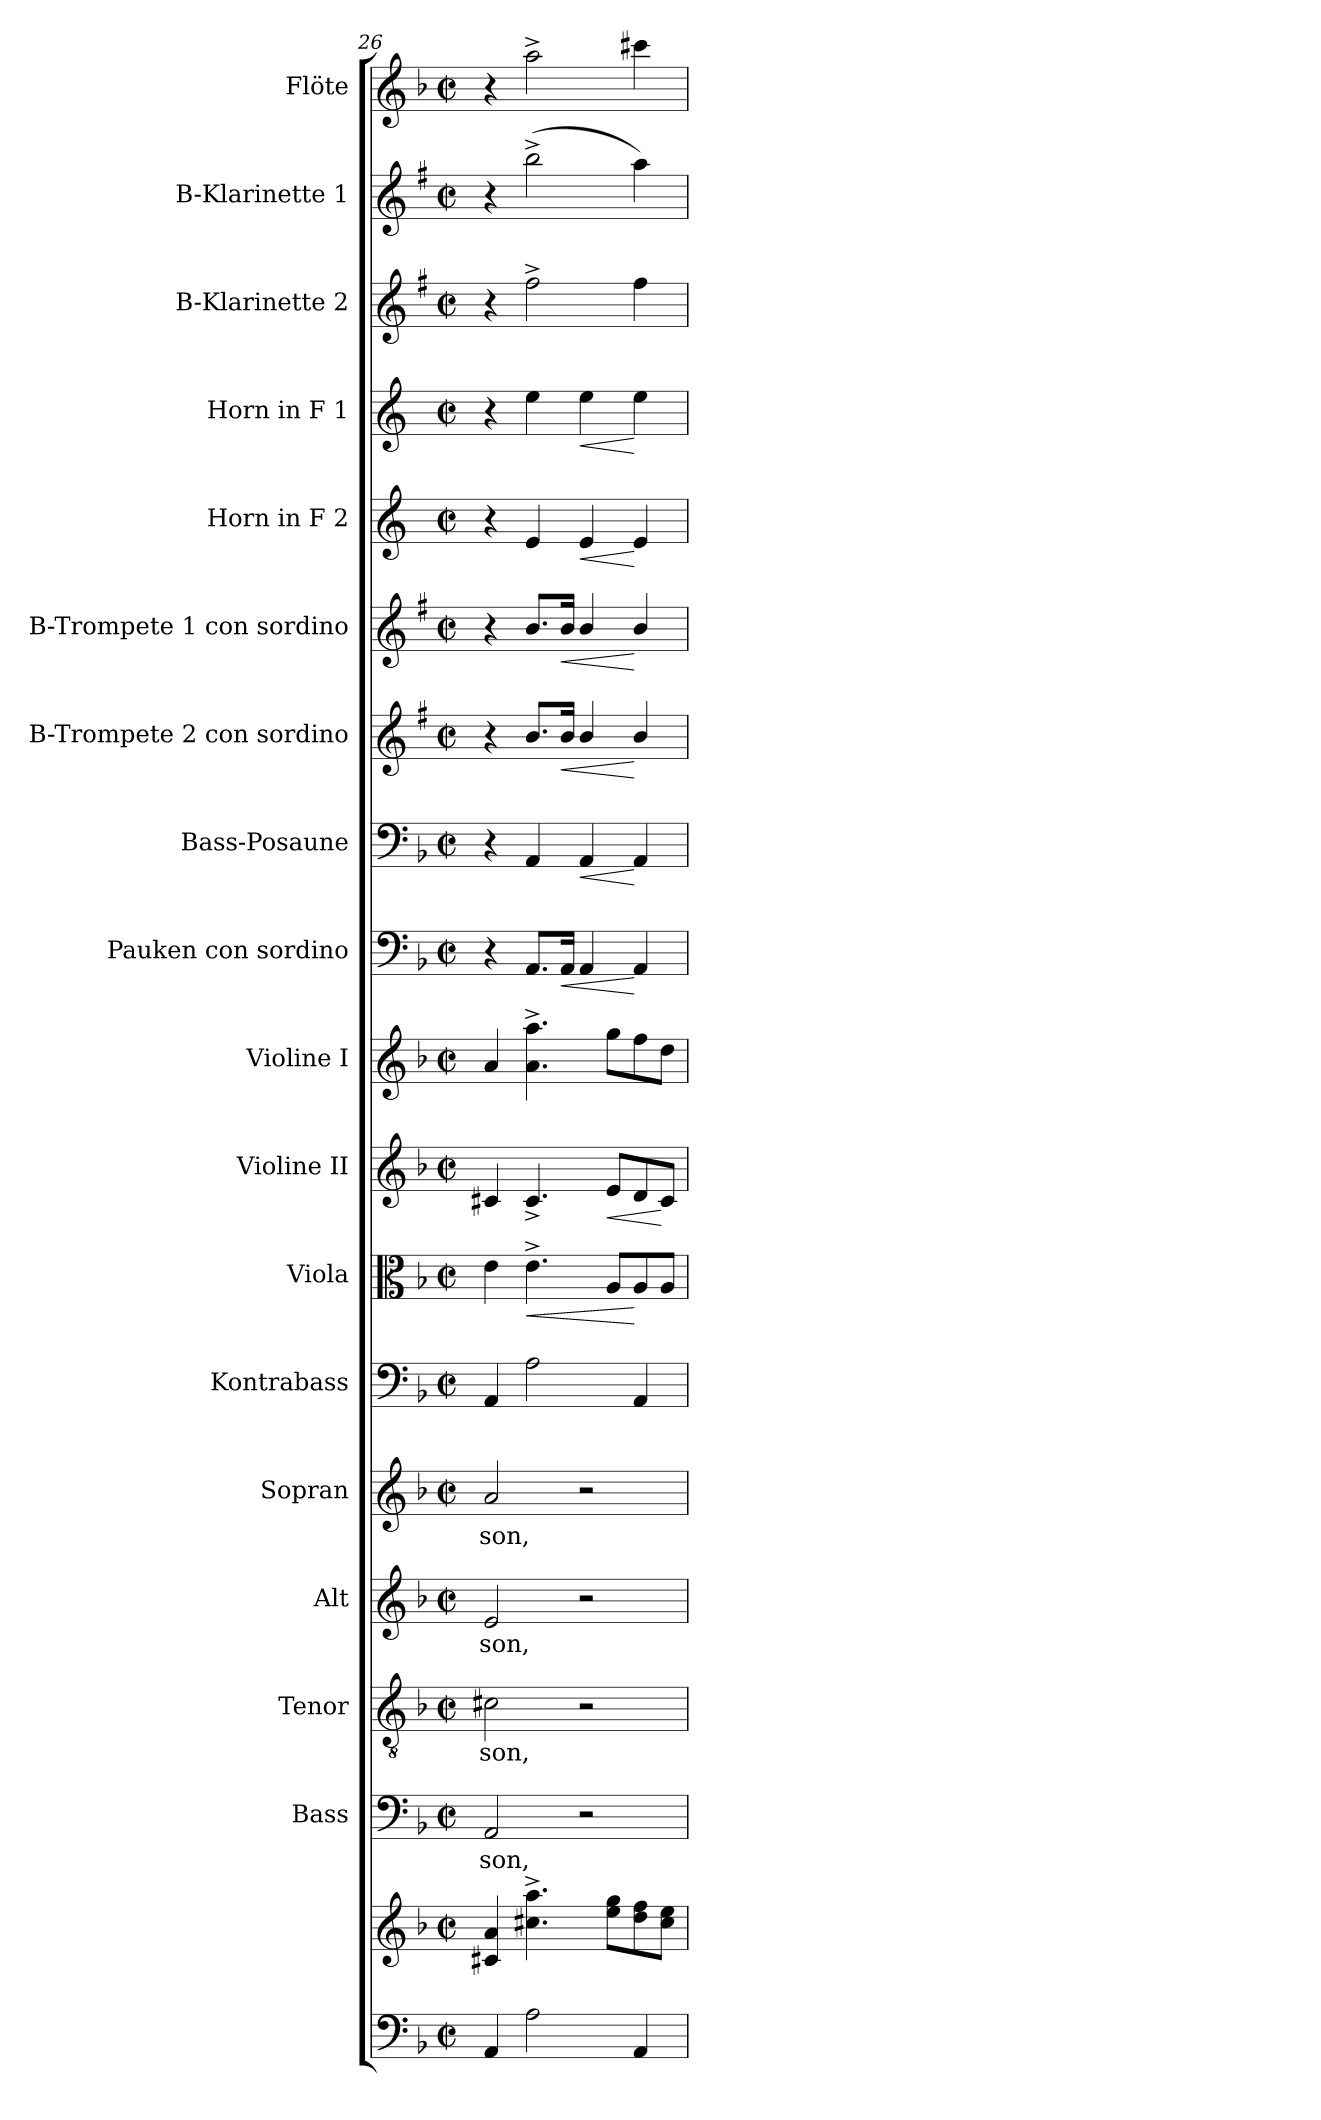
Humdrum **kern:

**kern	**kern	**kern	**text	**kern	**text	**kern	**text	**kern	**text	**kern	**kern	**dynam	**kern	**dynam	**kern	**kern	**dynam	**kern	**dynam	**kern	**dynam	**kern	**dynam	**kern	**dynam	**kern	**dynam	**kern	**kern	**kern
*part18	*part18	*part17	*part17	*part16	*part16	*part15	*part15	*part14	*part14	*part13	*part12	*part12	*part11	*part11	*part10	*part9	*part9	*part8	*part8	*part7	*part7	*part6	*part6	*part5	*part5	*part4	*part4	*part3	*part2	*part1
*staff19	*staff18	*staff17	*staff17	*staff16	*staff16	*staff15	*staff15	*staff14	*staff14	*staff13	*staff12	*staff12	*staff11	*staff11	*staff10	*staff9	*staff9	*staff8	*staff8	*staff7	*staff7	*staff6	*staff6	*staff5	*staff5	*staff4	*staff4	*staff3	*staff2	*staff1
*	*	*I"Bass	*	*I"Tenor	*	*I"Alt	*	*I"Sopran	*	*I"Kontrabass	*I"Viola	*	*I"Violine II	*	*I"Violine I	*I"Pauken con sordino	*	*I"Bass-Posaune	*	*I"B-Trompete 2 con sordino	*	*I"B-Trompete 1 con sordino	*	*I"Horn in F 2	*	*I"Horn in F 1	*	*I"B-Klarinette 2	*I"B-Klarinette 1	*I"Flöte
*	*	*I'B.	*	*I'T.	*	*I'A.	*	*I'S.	*	*I'Kb.	*I'Vla.	*	*I'Vl. II	*	*I'Vl. I	*I'Pk.	*	*I'B. Pos.	*	*I'B Trp. 2	*	*I'B Trp. 1	*	*	*	*	*	*I'B Kl. 2	*I'B Kl. 1	*I'Fl.
*clefF4	*clefG2	*clefF4	*	*clefGv2	*	*clefG2	*	*clefG2	*	*clefF4	*clefC3	*	*clefG2	*	*clefG2	*clefF4	*	*clefF4	*	*clefG2	*	*clefG2	*	*clefG2	*	*clefG2	*	*clefG2	*clefG2	*clefG2
*	*	*	*	*	*	*	*	*	*	*ITrd7c12	*	*	*	*	*	*	*	*	*	*ITrd1c2	*	*ITrd1c2	*	*ITrd4c7	*	*ITrd4c7	*	*ITrd1c2	*ITrd1c2	*
*k[b-]	*k[b-]	*k[b-]	*	*k[b-]	*	*k[b-]	*	*k[b-]	*	*k[b-]	*k[b-]	*	*k[b-]	*	*k[b-]	*k[b-]	*	*k[b-]	*	*k[b-]	*	*k[b-]	*	*k[b-]	*	*k[b-]	*	*k[b-]	*k[b-]	*k[b-]
*F:	*F:	*F:	*	*F:	*	*F:	*	*F:	*	*F:	*F:	*	*F:	*	*F:	*F:	*	*F:	*	*F:	*	*F:	*	*F:	*	*F:	*	*F:	*F:	*F:
*M2/2	*M2/2	*M2/2	*	*M2/2	*	*M2/2	*	*M2/2	*	*M2/2	*M2/2	*	*M2/2	*	*M2/2	*M2/2	*	*M2/2	*	*M2/2	*	*M2/2	*	*M2/2	*	*M2/2	*	*M2/2	*M2/2	*M2/2
*met(c|)	*met(c|)	*met(c|)	*	*met(c|)	*	*met(c|)	*	*met(c|)	*	*met(c|)	*met(c|)	*	*met(c|)	*	*met(c|)	*met(c|)	*	*met(c|)	*	*met(c|)	*	*met(c|)	*	*met(c|)	*	*met(c|)	*	*met(c|)	*met(c|)	*met(c|)
=26	=26	=26	=26	=26	=26	=26	=26	=26	=26	=26	=26	=26	=26	=26	=26	=26	=26	=26	=26	=26	=26	=26	=26	=26	=26	=26	=26	=26	=26	=26
!	!	!	!LO:LY:b	!	!LO:LY:b	!	!LO:LY:b	!	!LO:LY:b	!	!	!	!	!	!	!	!	!	!	!	!	!	!	!	!	!	!	!	!	!
4AA/	4c#X/ 4a/	2AA/	-son,	2c#X\	-son,	2e/	-son,	2a/	-son,	4AAA/	4e\	.	4c#X/	.	4a/	4r	.	4r	.	4r	.	4r	.	4r	.	4r	.	4r	4r	4r
!	!	!	!	!	!	!	!	!	!	!	!	!LO:HP:b	!	!	!	!	!	!	!	!	!	!	!	!	!	!	!	!	!	!
2A\	4.cc#X\^> 4.aa\^>	.	.	.	.	.	.	.	.	2AA\	4.e^>\	<	4.c#^</	.	4.a\^> 4.aa\^>	8.AA/L	.	4AA/	.	8.a/L	.	8.a/L	.	4A/	.	4a\	.	2ee^>\	(>2aa^>\	2aa^>\
!	!	!	!	!	!	!	!	!	!	!	!	!	!	!	!	!	!LO:HP:b	!	!	!	!LO:HP:b	!	!LO:HP:b	!	!	!	!	!	!	!
.	.	.	.	.	.	.	.	.	.	.	.	.	.	.	.	16AA/Jk	<	.	.	16a/Jk	<	16a/Jk	<	.	.	.	.	.	.	.
!	!	!	!	!	!	!	!	!	!	!	!	!	!	!	!	!	!	!	!LO:HP:b	!	!	!	!	!	!LO:HP:b	!	!LO:HP:b	!	!	!
.	.	2r	.	2r	.	2r	.	2r	.	.	.	.	.	.	.	4AA/	.	4AA/	<	4a/	.	4a/	.	4A/	<	4a\	<	.	.	.
!	!	!	!	!	!	!	!	!	!	!	!	!	!	!LO:HP:b	!	!	!	!	!	!	!	!	!	!	!	!	!	!	!	!
.	8ee\ 8gg\L	.	.	.	.	.	.	.	.	.	8A/L	.	8e/L	<	8gg\L	.	.	.	.	.	.	.	.	.	.	.	.	.	.	.
4AA/	8dd\ 8ff\	.	.	.	.	.	.	.	.	4AAA/	8A/	[	8d/	.	8ff\	4AA/	[	4AA/	[	4a/	[	4a/	[	4A/	[	4a\	[	4ee\	4gg\)	4ccc#X\
.	8cc#\ 8ee\J	.	.	.	.	.	.	.	.	.	8A/J	.	8c#/J	[	8dd\J	.	.	.	.	.	.	.	.	.	.	.	.	.	.	.
=	=	=	=	=	=	=	=	=	=	=	=	=	=	=	=	=	=	=	=	=	=	=	=	=	=	=	=	=	=	=
*-	*-	*-	*-	*-	*-	*-	*-	*-	*-	*-	*-	*-	*-	*-	*-	*-	*-	*-	*-	*-	*-	*-	*-	*-	*-	*-	*-	*-	*-	*-
